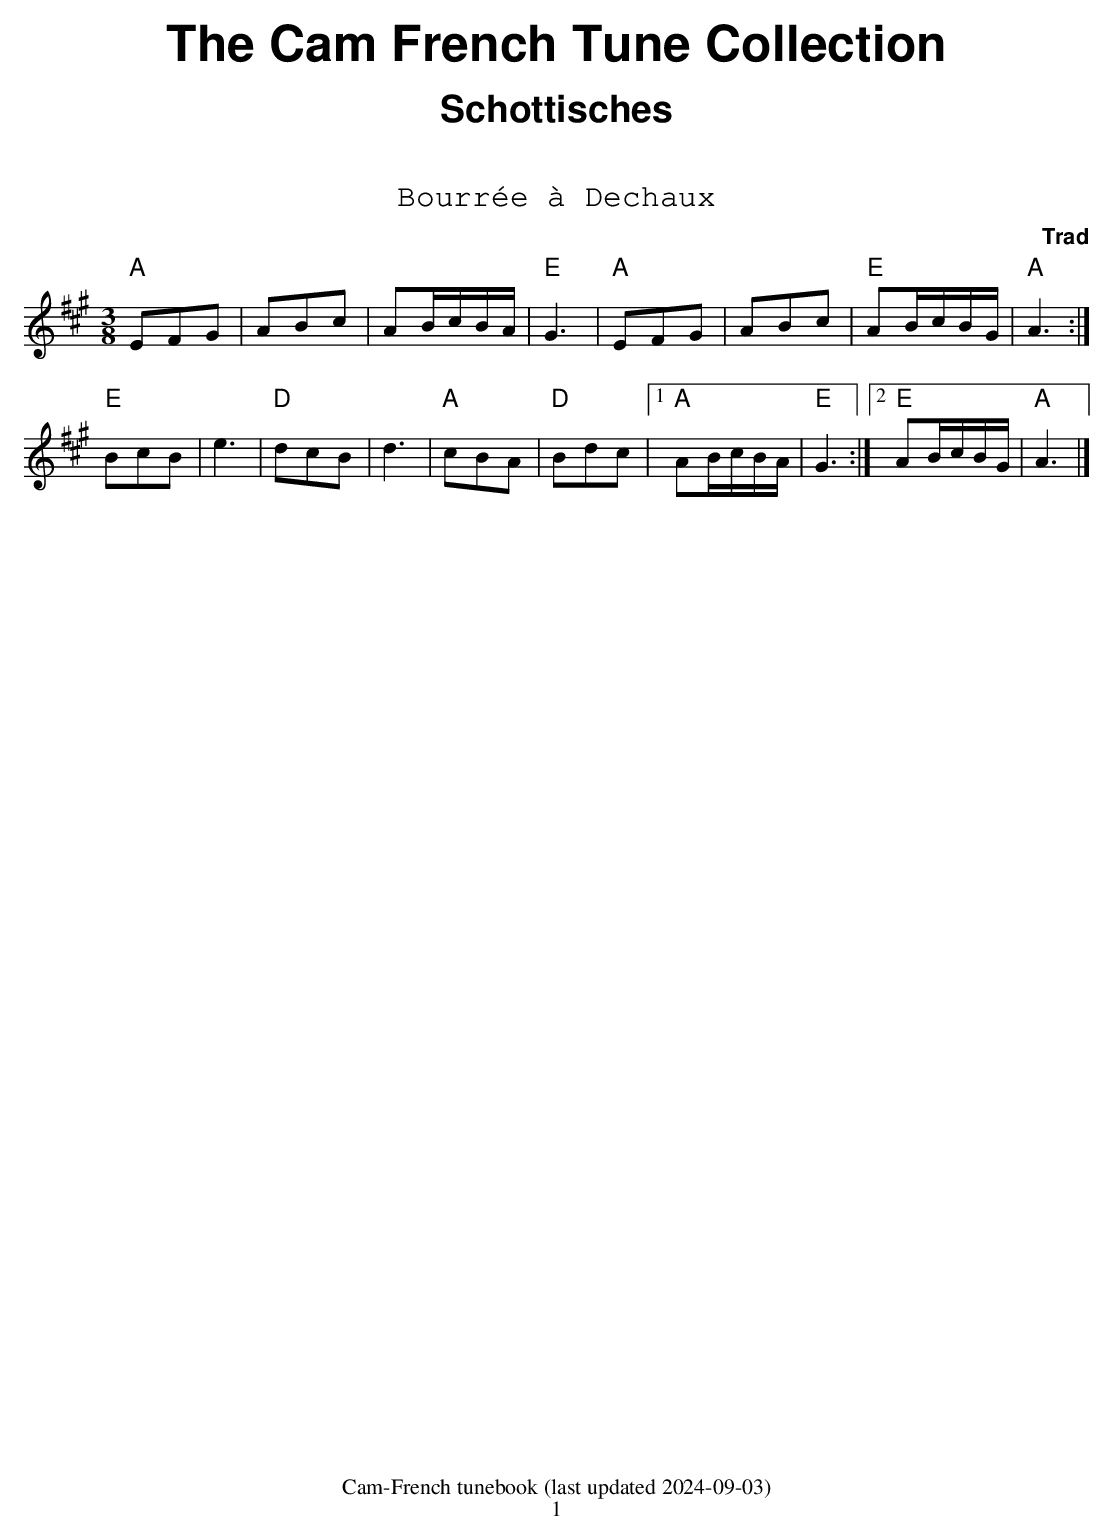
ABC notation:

X:1
T:Bourrée à Dechaux
C:Trad
M:3/8
L:1/8
K:Amaj
"A"EFG|ABc|AB/2c/2B/2A/2|"E"G3|"A"EFG|ABc|"E"AB/2c/2B/2G/2|"A"A3:|
"E"BcB|e3|"D"dcB|d3|"A"cBA|"D"Bdc|1"A"AB/2c/2B/2A/2|"E"G3:|2"E"AB/2c/2B/2G/2|"A"A3|]
